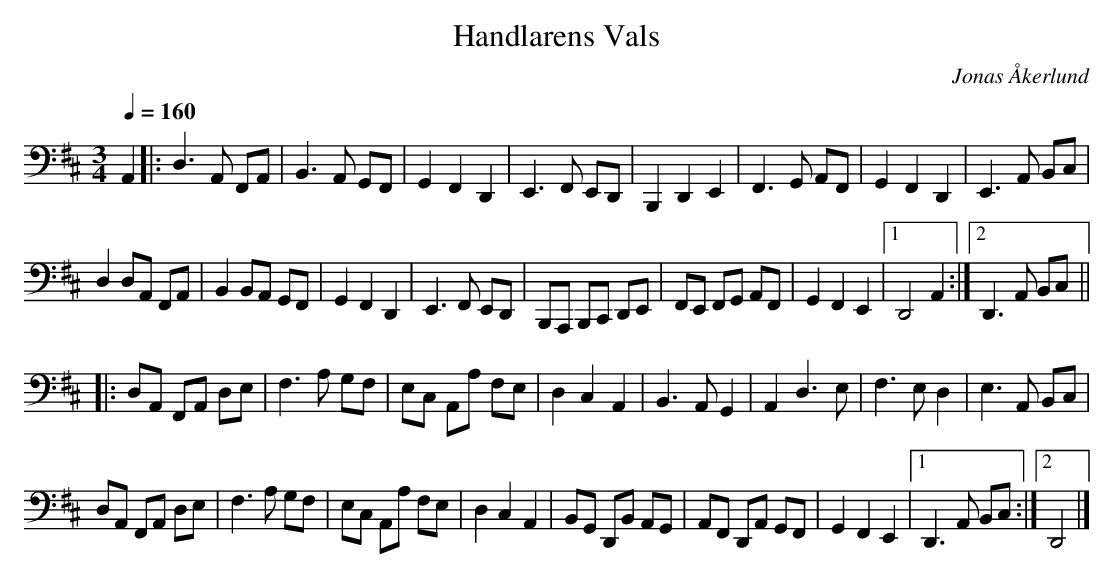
X:1
T: Handlarens Vals
C: Jonas \AAkerlund
M: 3/4
L: 1/4
Q: 1/4=160
K: D clef=bass middle=d
A |: d>A F/A/ | B>A G/F/ | G F D | E>F E/D/ |\
B, D E | F>G A/F/ | G F D | E>A B/c/ |
d d/A/ F/A/ | B B/A/ G/F/ | G F D | E>F E/D/ |\
B,/A,/ B,/C/ D/E/ | F/E/ F/G/ A/F/ | G F E |[1 D2 A :|[2 D>A B/c/ ||
|: d/A/ F/A/ d/e/ | f>a g/f/ | e/c/ A/a/ f/e/ | d c A |\
B>A G | A d>e | f>e d | e>A B/c/ |
d/A/ F/A/ d/e/ | f>a g/f/ | e/c/ A/a/ f/e/ | d c A |\
B/G/ D/B/ A/G/ | A/F/ D/A/ G/F/ | G F E |[1 D>A B/c/ :|[2 D2 |]
